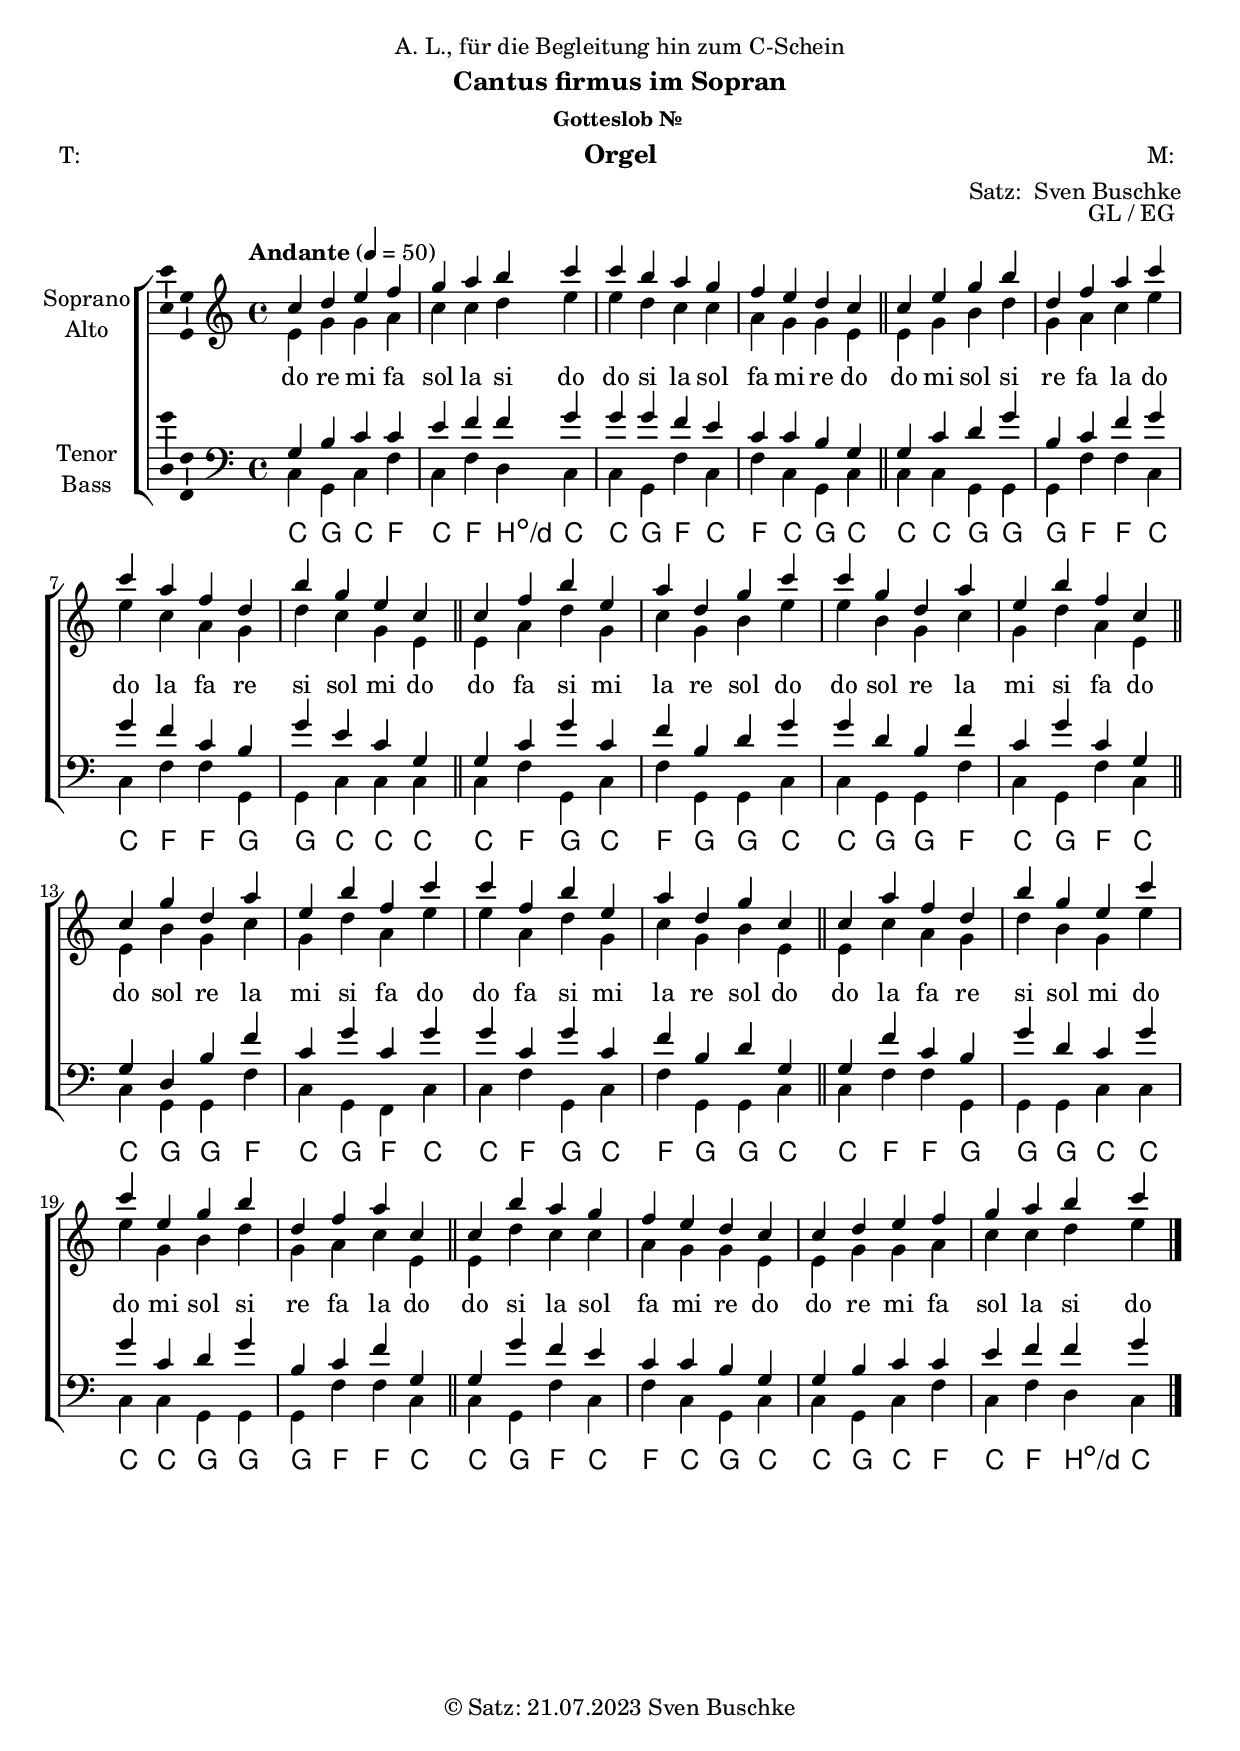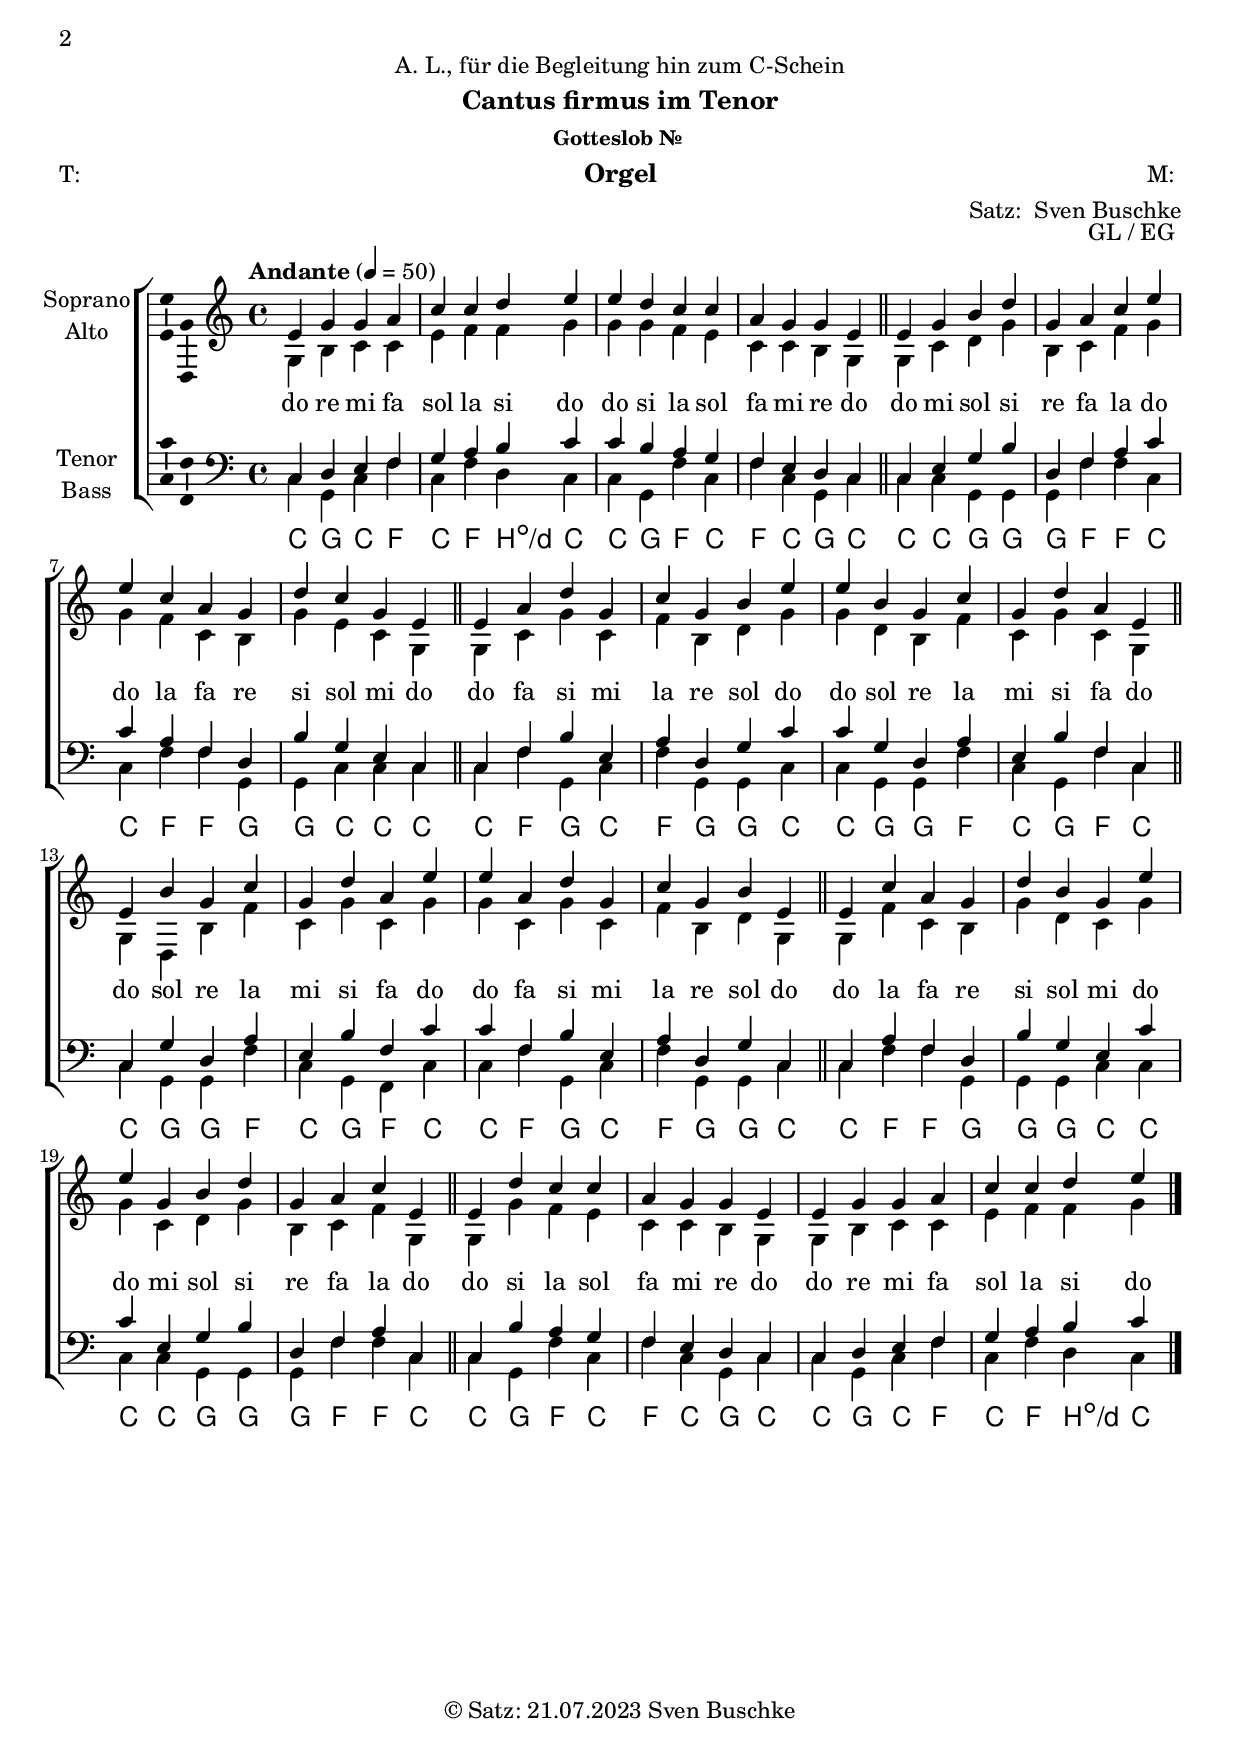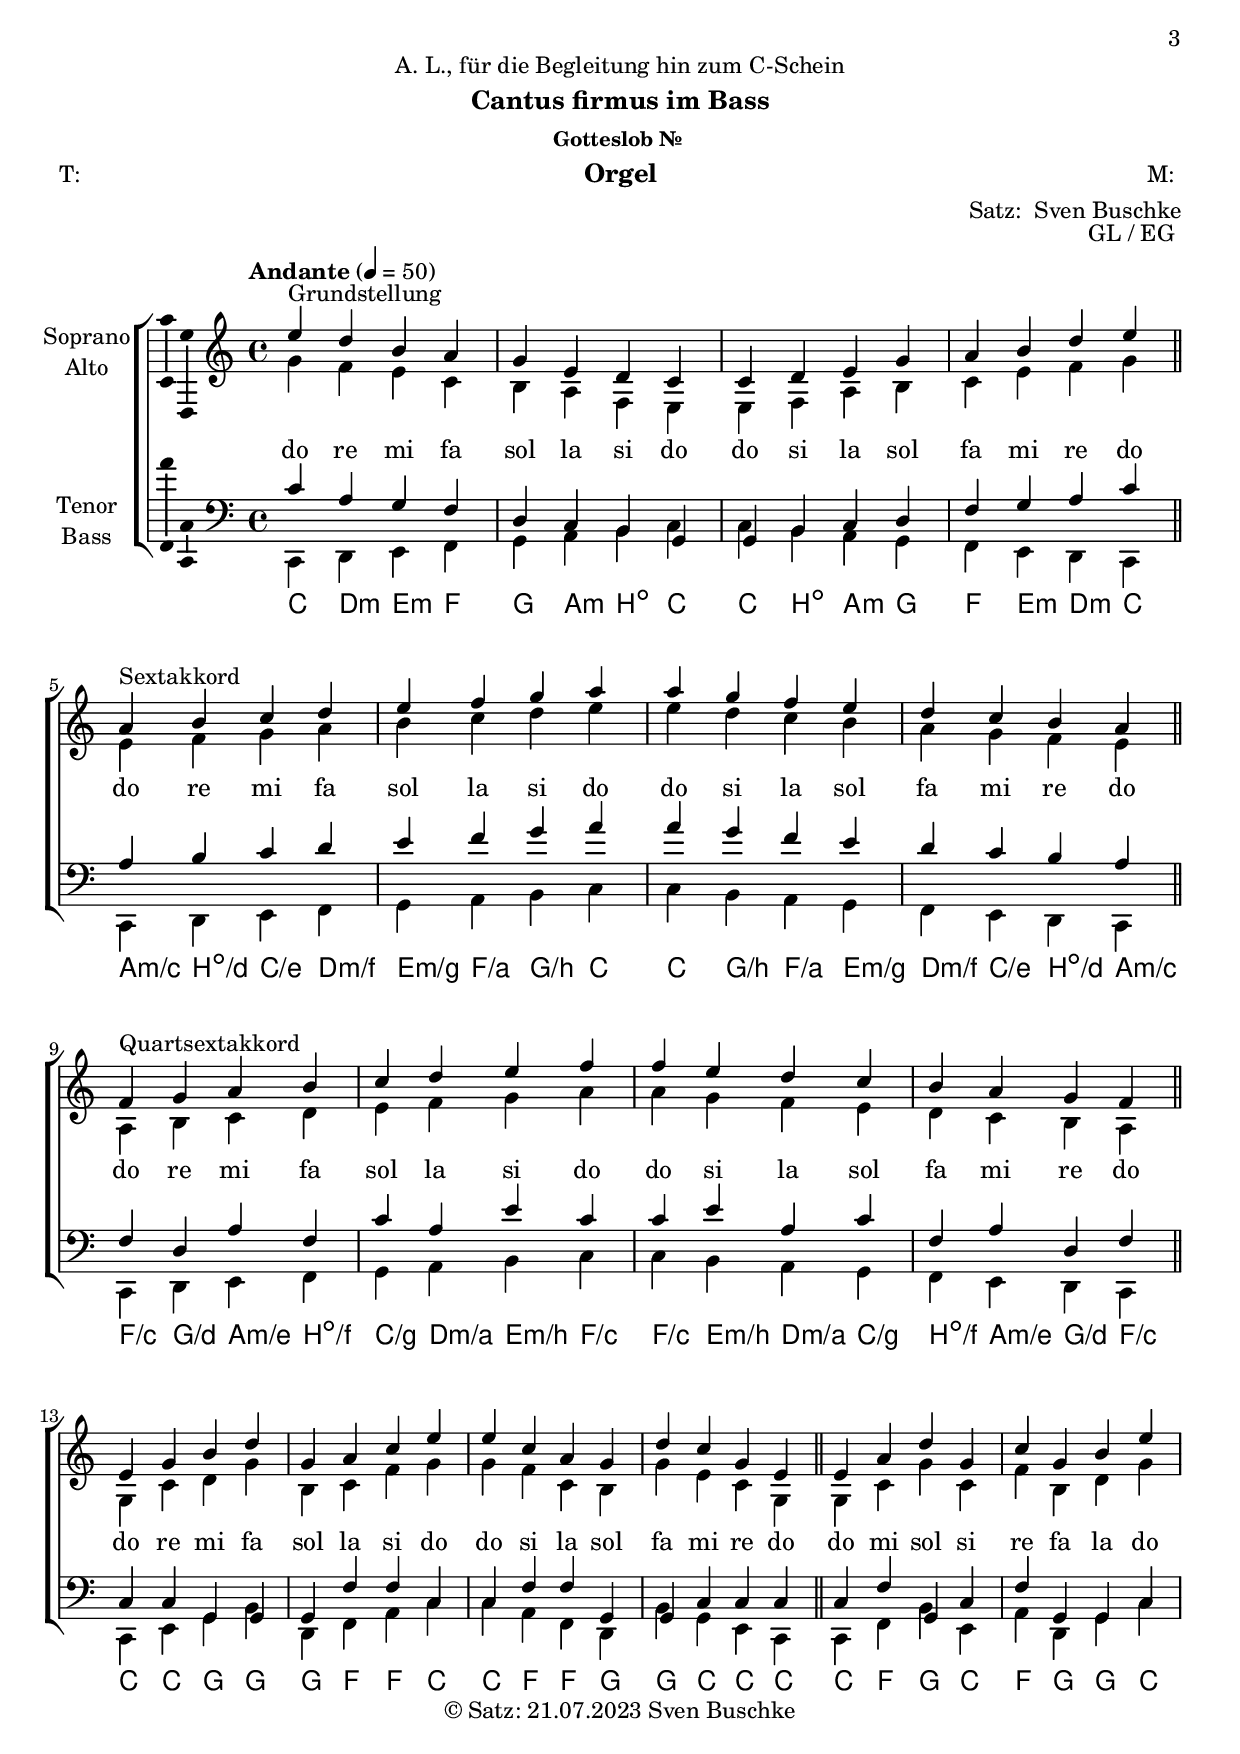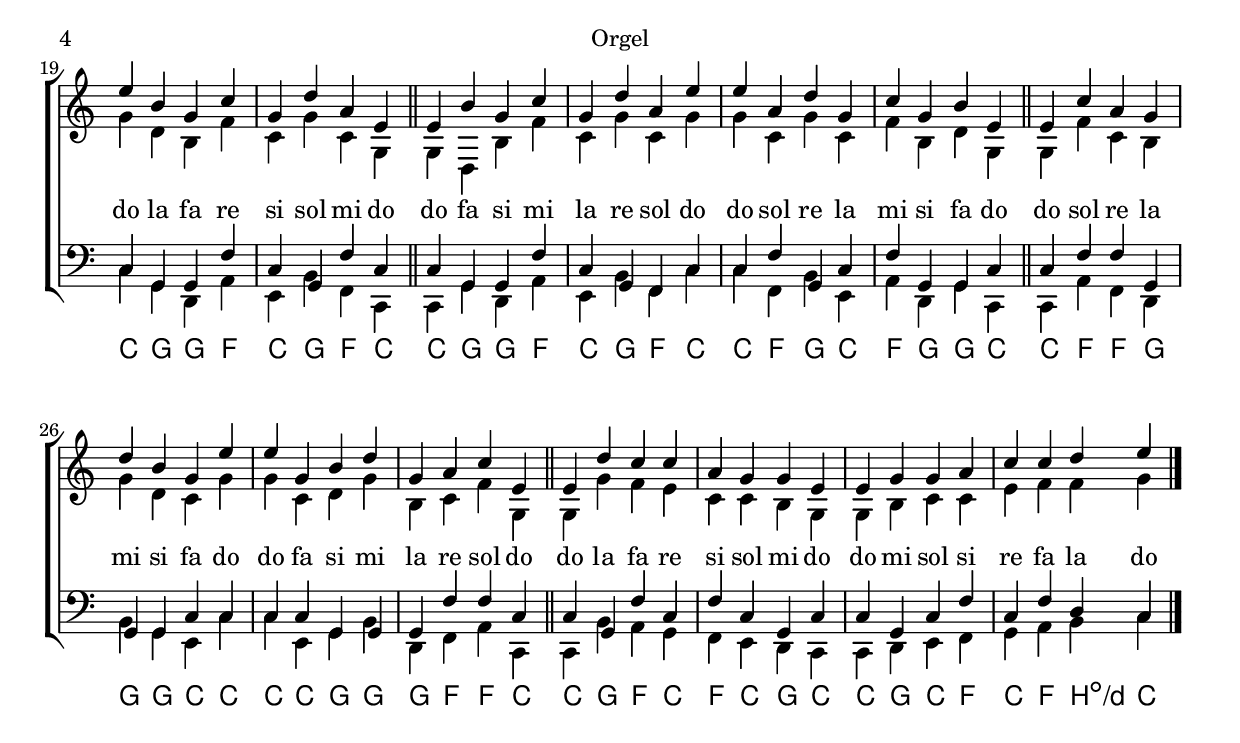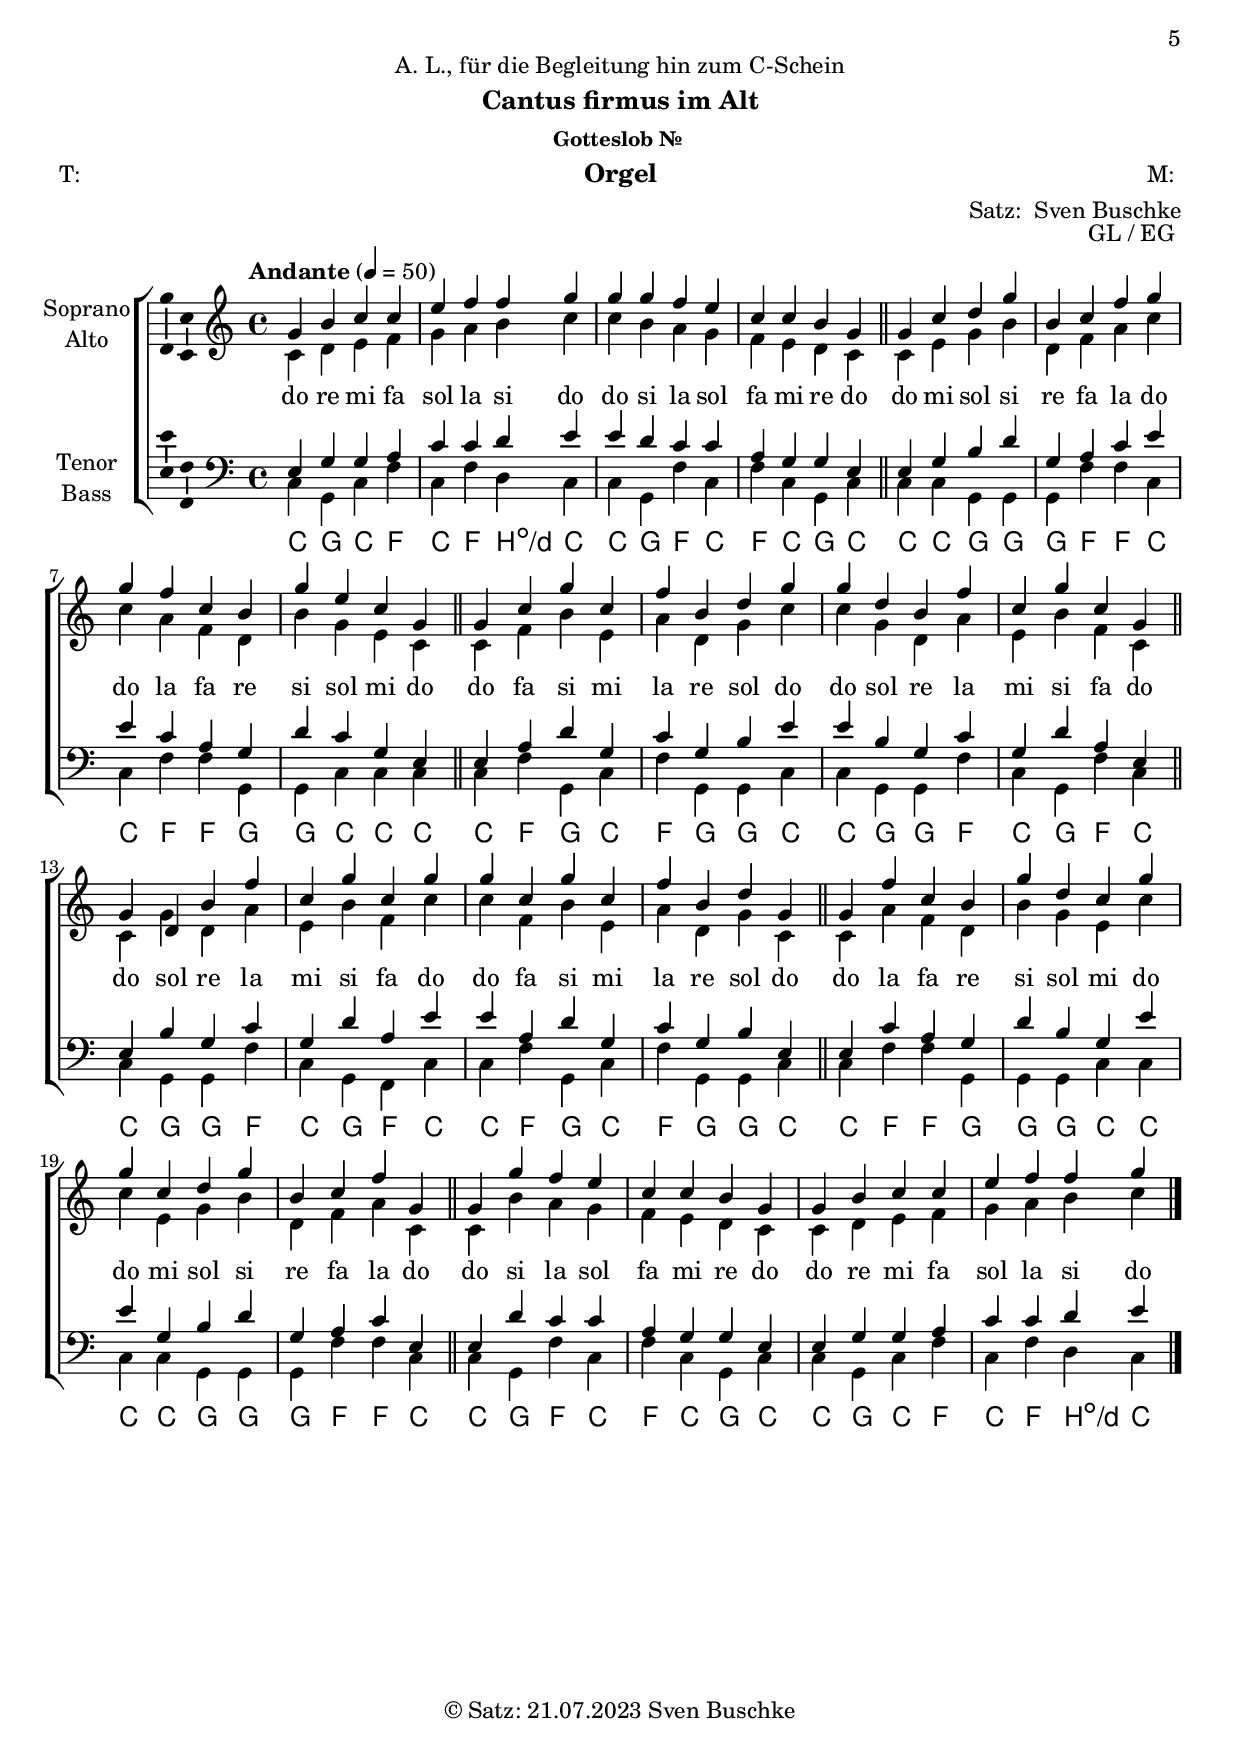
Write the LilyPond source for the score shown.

\version "2.24.1"
\language "english"

\include "predefined-guitar-fretboards.ly"

\header {
  dedication = "A. L., für die Begleitung hin zum C-Schein"
  title = ""
  subsubtitle = "Gotteslob Nr. "
  instrument = "Orgel"
  composer = "M: "
  arranger = \markup { "Satz: " \with-url #"https://buschke.com" "Sven Buschke" }
  poet = "T: "
  meter = ""
  piece = ""
  opus = "GL / EG "
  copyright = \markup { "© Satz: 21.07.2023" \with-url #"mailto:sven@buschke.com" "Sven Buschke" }
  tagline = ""
}

global = {
  \key c \major
  \time 4/4
  \tempo "Andante" 4=50
}

scoreASoprano = \relative c'' {
  \global
  % Music follows here.
  c4 d e f g a b c c b a g f e d c
  \bar "||"
  c e g b d, f a c c a f d b' g e c
  \bar "||"
  c f b e, a d, g c c g d a' e b' f c
  \bar "||"
  c g' d a' e b' f c' c f, b e, a d, g c,
  \bar "||"
  c a' f d b' g e c' c e, g b d, f a c,
  \bar "||"
  c b' a g f e d c c d e f g a b c
  \bar "|."
}

scoreAAlto = \relative c' {
  \global
  % Music follows here.
  e g g a c c d e
  e d c c a g g e
  e g b d g, a c e
  e c a g d' c g e
  e a d g, c g b e
  e b g c g d' a e
  e b' g c g d' a e'
  e a, d g, c g b e,
  e c' a g d' b g e'
  e g, b d g, a c e,
  e d' c c a g g e
  e g g a c c d e
}

scoreATenor = \relative c' {
  \global
  % Music follows here.
  g b c c e f f g
  g g f e c c b g
  g c d g b, c f g
  g f c b g' e c g
  g c g' c, f b, d g
  g d b f' c g' c, g
  g d b' f' c g' c, g'
  g c, g' c, f b, d g,
  g f' c b g' d c g'
  g c, d g b, c f g,
  g g' f e c c b g
  g b c c e f f g
}

scoreABass = \relative c {
  \global
  % Music follows here.
  c g c f c f d c
  c g f' c f c g c
  c c g g g f' f c
  c f f g, g c c c c f g, c f g, g c c g g f' c g f' c
  c g g f' c g f c' c f g, c f g, g c
  c f f g, g g c c c c g g g f' f c c g f' c f c g c c g c f c f d c
}

scoreAVerse = \lyricmode {
  % Lyrics follow here.
  do re mi fa sol la si do
  do si la sol fa mi re do
  do mi sol si re fa la do
  do la fa re si sol mi do
  do fa si mi la re sol do
  do sol re la mi si fa do
  do sol re la mi si fa do
  do fa si mi la re sol do
  do la fa re si sol mi do
  do mi sol si re fa la do
  do si la sol fa mi re do
  do re mi fa sol la si do
}

scoreAChordNames = \chordmode {
  \global
  \germanChords
  % Chords follow here.
  c g c f c f b:dim/d c
  c g f c f c g c
  c c g g g f f c
  c f f g g c c c
  c f g c f g g c c g g f c g f c
  c g g f c g f c c f g c f g g c
  c f f g g g c c c c g g g f f c
  c g f c f c g c c g c f c f b:dim/d c
}

scoreAFigBass = \figuremode {
  \global
  % Figures follow here.
}

scoreAChoirPart = \new ChoirStaff <<
  \new Staff \with {
    midiInstrument = "choir aahs"
    instrumentName = \markup \center-column { "Soprano" "Alto" }
  } <<
    \new Voice = "soprano" \with {
      \consists "Ambitus_engraver"
    } { \voiceOne \scoreASoprano }
    \new Voice = "alto" \with {
      \consists "Ambitus_engraver"
      \override Ambitus #'X-offset = #2.0
    } { \voiceTwo \scoreAAlto }
  >>
  \new Lyrics \with {
    \override VerticalAxisGroup #'staff-affinity = #CENTER
  } \lyricsto "soprano" \scoreAVerse
  \new Staff \with {
    midiInstrument = "choir aahs"
    instrumentName = \markup \center-column { "Tenor" "Bass" }
  } <<
    \clef bass
    \new Voice = "tenor" \with {
      \consists "Ambitus_engraver"
    } { \voiceOne \scoreATenor }
    \new Voice = "bass" \with {
      \consists "Ambitus_engraver"
      \override Ambitus #'X-offset = #2.0
    } { \voiceTwo \scoreABass }
  >>
>>

scoreAChordsPart = <<
  \new ChordNames \scoreAChordNames
%   \scoreAChordNames
%   \new FretBoards \scoreAChordNames
>>

scoreABassFiguresPart = \new FiguredBass \with {
  useBassFigureExtenders = ##t
} \scoreAFigBass

\bookpart {
  \header {
      subtitle = "Cantus firmus im Sopran"
  }
  \score {
    <<
      \scoreAChoirPart
      \scoreAChordsPart
      \scoreABassFiguresPart
    >>
    \layout { }
    \midi {
      \tempo 4=100
    }
  }
}

scoreBSoprano = \relative c'' {
  \global
  % Music follows here.
  e, g g a c c d e
  e d c c a g g e
  e g b d g, a c e
  e c a g d' c g e
  e a d g, c g b e
  e b g c g d' a e
  e b' g c g d' a e'
  e a, d g, c g b e,
  e c' a g d' b g e'
  e g, b d g, a c e,
  e d' c c a g g e
  e g g a c c d e
}

scoreBAlto = \relative c' {
  \global
  % Music follows here.
  g b c c e f f g
  g g f e c c b g
  g c d g b, c f g
  g f c b g' e c g
  g c g' c, f b, d g
  g d b f' c g' c, g
  g d b' f' c g' c, g'
  g c, g' c, f b, d g,
  g f' c b g' d c g'
  g c, d g b, c f g,
  g g' f e c c b g
  g b c c e f f g
}

scoreBTenor = \relative c' {
  \global
  % Music follows here.
  c,4 d e f g a b c c b a g f e d c
  \bar "||"
  c e g b d, f a c c a f d b' g e c
  \bar "||"
  c f b e, a d, g c c g d a' e b' f c
  \bar "||"
  c g' d a' e b' f c' c f, b e, a d, g c,
  \bar "||"
  c a' f d b' g e c' c e, g b d, f a c,
  \bar "||"
  c b' a g f e d c c d e f g a b c
  \bar "|."
}

scoreBBass = \relative c {
  \global
  % Music follows here.
  c g c f c f d c
  c g f' c f c g c
  c c g g g f' f c
  c f f g, g c c c c f g, c f g, g c c g g f' c g f' c
  c g g f' c g f c' c f g, c f g, g c
  c f f g, g g c c c c g g g f' f c c g f' c f c g c c g c f c f d c
}

scoreBVerse = \lyricmode {
  % Lyrics follow here.
  do re mi fa sol la si do
  do si la sol fa mi re do
  do mi sol si re fa la do
  do la fa re si sol mi do
  do fa si mi la re sol do
  do sol re la mi si fa do
  do sol re la mi si fa do
  do fa si mi la re sol do
  do la fa re si sol mi do
  do mi sol si re fa la do
  do si la sol fa mi re do
  do re mi fa sol la si do
}

scoreBChordNames = \chordmode {
  \global
  \germanChords
  % Chords follow here.
  c g c f c f b:dim/d c
  c g f c f c g c
  c c g g g f f c
  c f f g g c c c
  c f g c f g g c c g g f c g f c
  c g g f c g f c c f g c f g g c
  c f f g g g c c c c g g g f f c
  c g f c f c g c c g c f c f b:dim/d c
}

scoreBFigBass = \figuremode {
  \global
  % Figures follow here.
}

scoreBChoirPart = \new ChoirStaff <<
  \new Staff \with {
    midiInstrument = "choir aahs"
    instrumentName = \markup \center-column { "Soprano" "Alto" }
  } <<
    \new Voice = "soprano" \with {
      \consists "Ambitus_engraver"
    } { \voiceOne \scoreBSoprano }
    \new Voice = "alto" \with {
      \consists "Ambitus_engraver"
      \override Ambitus #'X-offset = #2.0
    } { \voiceTwo \scoreBAlto }
  >>
  \new Lyrics \with {
    \override VerticalAxisGroup #'staff-affinity = #CENTER
  } \lyricsto "soprano" \scoreBVerse
  \new Staff \with {
    midiInstrument = "choir aahs"
    instrumentName = \markup \center-column { "Tenor" "Bass" }
  } <<
    \clef bass
    \new Voice = "tenor" \with {
      \consists "Ambitus_engraver"
    } { \voiceOne \scoreBTenor }
    \new Voice = "bass" \with {
      \consists "Ambitus_engraver"
      \override Ambitus #'X-offset = #2.0
    } { \voiceTwo \scoreBBass }
  >>
>>

scoreBChordsPart = <<
  \new ChordNames \scoreBChordNames
%   \scoreBChordNames
%   \new FretBoards \scoreBChordNames
>>

scoreBBassFiguresPart = \new FiguredBass \with {
  useBassFigureExtenders = ##t
} \scoreBFigBass

\bookpart {
  \header {
      subtitle = "Cantus firmus im Tenor"
  }
  \score {
    <<
      \scoreBChoirPart
      \scoreBChordsPart
      \scoreBBassFiguresPart
    >>
    \layout { }
    \midi {
      \tempo 4=100
    }
  }
}

scoreCSoprano = \relative c'' {
  \global
  % Music follows here.
  % Sekundintervall
  % Grundstellung
  e^"Grundstellung" d b a g e d c c d e g a b d e
  % Sextakkord
  a,^"Sextakkord" b c d e f g a a g f e d c b a
  % Quartsextakkord
  f^"Quartsextakkord" g a b c d e f f e d c b a g f
  % weitere Intervalle
  e g b d g, a c e
  e c a g d' c g e
  e a d g, c g b e
  e b g c g d' a e
  e b' g c g d' a e'
  e a, d g, c g b e,
  e c' a g d' b g e'
  e g, b d g, a c e,
  e d' c c a g g e
  e g g a c c d e
}

scoreCAlto = \relative c' {
  \global
  % Music follows here.
  % Sekundintervall
  % Grundstellung
  g' f e c b a f e e f a b c e f g
  % Sextakkord
  e f g a b c d e e d c b a g f e
  % Quartsextakkord
  a, b c d e f g a a g f e d c b a
  % weitere Intervalle
  g c d g b, c f g
  g f c b g' e c g
  g c g' c, f b, d g
  g d b f' c g' c, g
  g d b' f' c g' c, g'
  g c, g' c, f b, d g,
  g f' c b g' d c g'
  g c, d g b, c f g,
  g g' f e c c b g
  g b c c e f f g
}

scoreCTenor = \relative c' {
  \global
  % Music follows here.
  % Sekundintervall
  % Grundstellung
  c a g f d c b g g b c d f g a c
  % Sextakkord
  a b c d e f g a a g f e d c b a
  % Quartsextakkord
  f d a' f c' a e' c c e a, c f, a d, f
  % weitere Intervalle
  c c g g g f' f c
  c f f g, g c c c c f g, c f g, g c c g g f' c g f' c
  c g g f' c g f c' c f g, c f g, g c
  c f f g, g g c c c c g g g f' f c c g f' c f c g c c g c f c f d c
}

scoreCBass = \relative c {
  \global
  % Music follows here.
  % Sekundintervall
  % Grundstellung
  c,4 d e f g a b c c b a g f e d c
  \bar "||"
  % Sextakkord
  c4 d e f g a b c c b a g f e d c
  \bar "||"
  % Quartsextakkord
  c4 d e f g a b c c b a g f e d c
  \bar "||"
  % weitere Intervalle
  c e g b d, f a c c a f d b' g e c
  \bar "||"
  c f b e, a d, g c c g d a' e b' f c
  \bar "||"
  c g' d a' e b' f c' c f, b e, a d, g c,
  \bar "||"
  c a' f d b' g e c' c e, g b d, f a c,
  \bar "||"
  c b' a g f e d c c d e f g a b c
  \bar "|."
}

scoreCVerse = \lyricmode {
  % Lyrics follow here.
  % Sekundintervall
  % Grundstellung
  do re mi fa sol la si do do si la sol fa mi re do
  % Sextakkord
  do re mi fa sol la si do do si la sol fa mi re do
  % Quartsextakkord
  do re mi fa sol la si do do si la sol fa mi re do
  % weitere Intervalle
  do re mi fa sol la si do
  do si la sol fa mi re do
  do mi sol si re fa la do
  do la fa re si sol mi do
  do fa si mi la re sol do
  do sol re la mi si fa do
  do sol re la mi si fa do
  do fa si mi la re sol do
  do la fa re si sol mi do
  do mi sol si re fa la do
  do si la sol fa mi re do
  do re mi fa sol la si do
}

scoreCChordNames = \chordmode {
  \global
  \germanChords
  % Chords follow here.
  % Sekundintervall
  % Grundstellung
  c d:m e:m f g a:m b:dim c c b:dim a:m g f e:m d:m c
  % Sextakkord
  a:m/c b:dim/d c/e d:m/f e:m/g f/a g/b c c g/b f/a e:m/g d:m/f c/e b:dim/d a:m/c
  % Quartsextakkord
  f/c g/d a:m/e b:dim/f c/g d:m/a e:m/b f/c f/c e:m/b d:m/a c/g b:dim/f a:m/e g/d f/c
  % weitere Intervalle
  c c g g g f f c
  c f f g g c c c
  c f g c f g g c c g g f c g f c
  c g g f c g f c c f g c f g g c
  c f f g g g c c c c g g g f f c
  c g f c f c g c c g c f c f b:dim/d c
}

scoreCFigBass = \figuremode {
  \global
  % Figures follow here.
  % Sekundintervall
  % Grundstellung
  % Sextakkord
  % Quartsextakkord
  % weitere Intervalle
}

scoreCChoirPart = \new ChoirStaff <<
  \new Staff \with {
    midiInstrument = "choir aahs"
    instrumentName = \markup \center-column { "Soprano" "Alto" }
  } <<
    \new Voice = "soprano" \with {
      \consists "Ambitus_engraver"
    } { \voiceOne \scoreCSoprano }
    \new Voice = "alto" \with {
      \consists "Ambitus_engraver"
      \override Ambitus #'X-offset = #2.0
    } { \voiceTwo \scoreCAlto }
  >>
  \new Lyrics \with {
    \override VerticalAxisGroup #'staff-affinity = #CENTER
  } \lyricsto "soprano" \scoreCVerse
  \new Staff \with {
    midiInstrument = "choir aahs"
    instrumentName = \markup \center-column { "Tenor" "Bass" }
  } <<
    \clef bass
    \new Voice = "tenor" \with {
      \consists "Ambitus_engraver"
    } { \voiceOne \scoreCTenor }
    \new Voice = "bass" \with {
      \consists "Ambitus_engraver"
      \override Ambitus #'X-offset = #2.0
    } { \voiceTwo \scoreCBass }
  >>
>>

scoreCChordsPart = <<
  \new ChordNames \scoreCChordNames
%   \scoreCChordNames
%   \new FretBoards \scoreCChordNames
>>

scoreCBassFiguresPart = \new FiguredBass \with {
  useBassFigureExtenders = ##t
} \scoreCFigBass

\bookpart {
  \header {
      subtitle = "Cantus firmus im Bass"
  }
  \score {
    <<
      \scoreCChoirPart
      \scoreCChordsPart
      \scoreCBassFiguresPart
    >>
    \layout { }
    \midi {
      \tempo 4=100
    }
  }
}

scoreDSoprano = \relative c'' {
  \global
  % Music follows here.
  g b c c e f f g
  g g f e c c b g
  g c d g b, c f g
  g f c b g' e c g
  g c g' c, f b, d g
  g d b f' c g' c, g
  g d b' f' c g' c, g'
  g c, g' c, f b, d g,
  g f' c b g' d c g'
  g c, d g b, c f g,
  g g' f e c c b g
  g b c c e f f g
}

scoreDAlto = \relative c' {
  \global
  % Music follows here.
  c4 d e f g a b c c b a g f e d c
  \bar "||"
  c e g b d, f a c c a f d b' g e c
  \bar "||"
  c f b e, a d, g c c g d a' e b' f c
  \bar "||"
  c g' d a' e b' f c' c f, b e, a d, g c,
  \bar "||"
  c a' f d b' g e c' c e, g b d, f a c,
  \bar "||"
  c b' a g f e d c c d e f g a b c
  \bar "|."
}

scoreDTenor = \relative c' {
  \global
  % Music follows here.
  e, g g a c c d e
  e d c c a g g e
  e g b d g, a c e
  e c a g d' c g e
  e a d g, c g b e
  e b g c g d' a e
  e b' g c g d' a e'
  e a, d g, c g b e,
  e c' a g d' b g e'
  e g, b d g, a c e,
  e d' c c a g g e
  e g g a c c d e
}

scoreDBass = \relative c {
  \global
  % Music follows here.
  c g c f c f d c
  c g f' c f c g c
  c c g g g f' f c
  c f f g, g c c c c f g, c f g, g c c g g f' c g f' c
  c g g f' c g f c' c f g, c f g, g c
  c f f g, g g c c c c g g g f' f c c g f' c f c g c c g c f c f d c
}

scoreDVerse = \lyricmode {
  % Lyrics follow here.
  do re mi fa sol la si do
  do si la sol fa mi re do
  do mi sol si re fa la do
  do la fa re si sol mi do
  do fa si mi la re sol do
  do sol re la mi si fa do
  do sol re la mi si fa do
  do fa si mi la re sol do
  do la fa re si sol mi do
  do mi sol si re fa la do
  do si la sol fa mi re do
  do re mi fa sol la si do
}

scoreDChordNames = \chordmode {
  \global
  \germanChords
  % Chords follow here.
  c g c f c f b:dim/d c
  c g f c f c g c
  c c g g g f f c
  c f f g g c c c
  c f g c f g g c c g g f c g f c
  c g g f c g f c c f g c f g g c
  c f f g g g c c c c g g g f f c
  c g f c f c g c c g c f c f b:dim/d c
}

scoreDFigBass = \figuremode {
  \global
  % Figures follow here.
}

scoreDChoirPart = \new ChoirStaff <<
  \new Staff \with {
    midiInstrument = "choir aahs"
    instrumentName = \markup \center-column { "Soprano" "Alto" }
  } <<
    \new Voice = "soprano" \with {
      \consists "Ambitus_engraver"
    } { \voiceOne \scoreDSoprano }
    \new Voice = "alto" \with {
      \consists "Ambitus_engraver"
      \override Ambitus #'X-offset = #2.0
    } { \voiceTwo \scoreDAlto }
  >>
  \new Lyrics \with {
    \override VerticalAxisGroup #'staff-affinity = #CENTER
  } \lyricsto "soprano" \scoreDVerse
  \new Staff \with {
    midiInstrument = "choir aahs"
    instrumentName = \markup \center-column { "Tenor" "Bass" }
  } <<
    \clef bass
    \new Voice = "tenor" \with {
      \consists "Ambitus_engraver"
    } { \voiceOne \scoreDTenor }
    \new Voice = "bass" \with {
      \consists "Ambitus_engraver"
      \override Ambitus #'X-offset = #2.0
    } { \voiceTwo \scoreDBass }
  >>
>>

scoreDChordsPart = <<
  \new ChordNames \scoreDChordNames
%   \scoreDChordNames
%   \new FretBoards \scoreDChordNames
>>

scoreDBassFiguresPart = \new FiguredBass \with {
  useBassFigureExtenders = ##t
} \scoreDFigBass

\bookpart {
  \header {
      subtitle = "Cantus firmus im Alt"
  }
  \score {
    <<
      \scoreDChoirPart
      \scoreDChordsPart
      \scoreDBassFiguresPart
    >>
    \layout { }
    \midi {
      \tempo 4=100
    }
  }
}